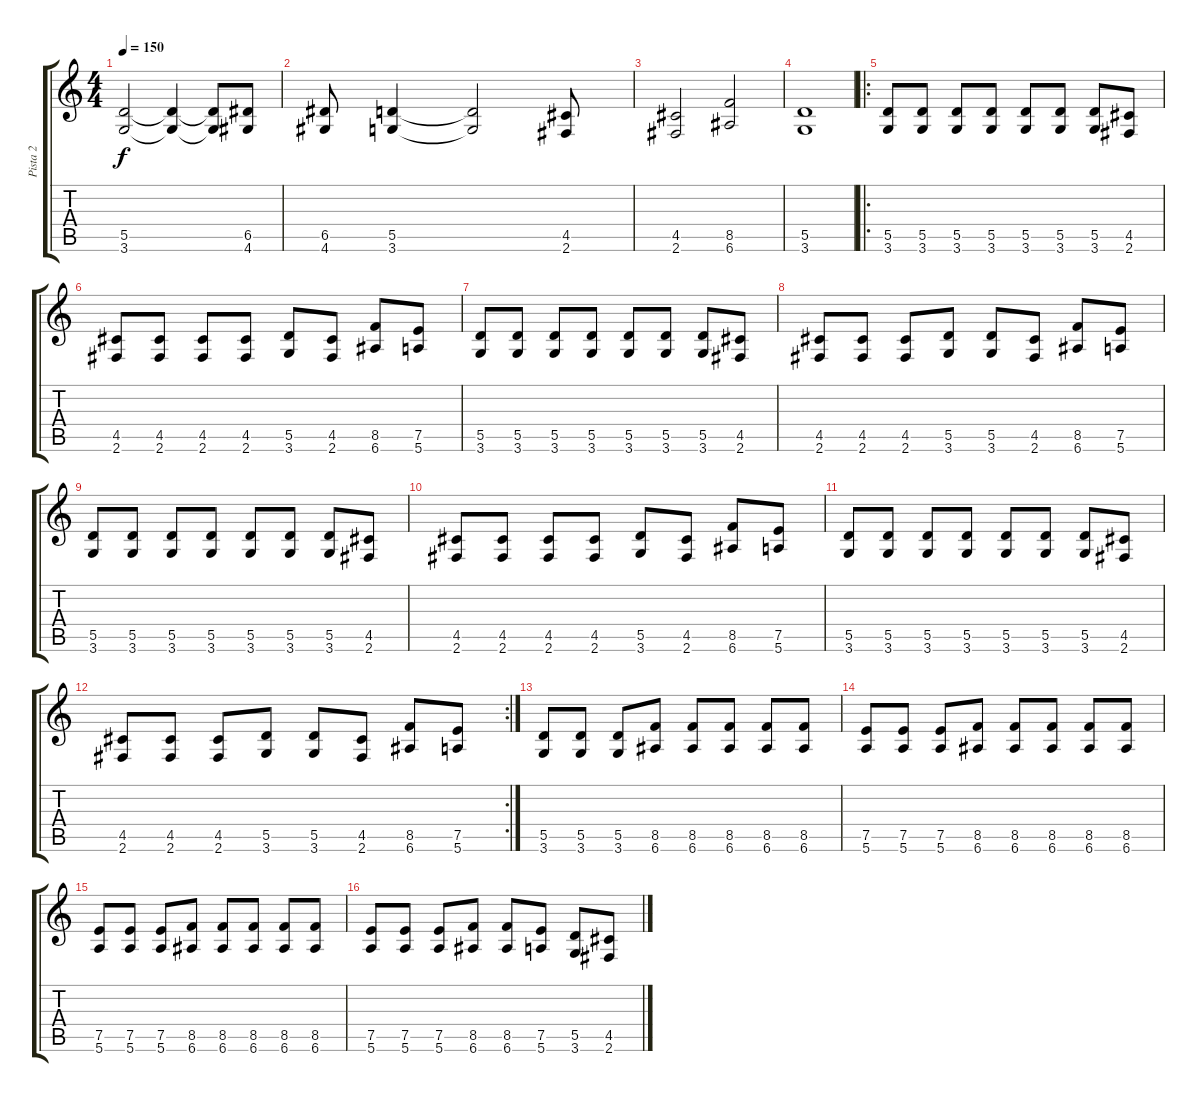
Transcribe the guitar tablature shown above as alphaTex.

\track ("Pista 2" "Pista 2") {instrument distortionguitar}
\staff {score tabs}
\tuning (E4 B3 G3 D3 A2 E2) {hide}
\ts (4 4)
\tempo 150
\clef g2
\ks c
(5.5 3.6).2{dy f} (5.5{t} 3.6{t}).4 (5.5{t} 3.6{t}).8 (6.5 4.6).8 |
(6.5 4.6).8 (5.5 3.6).4 (5.5{t} 3.6{t}).2 (4.5 2.6).8 |
(4.5 2.6).2 (8.5 6.6).2 |
(5.5 3.6).1 |
\ro
(5.5 3.6).8 (5.5 3.6).8 (5.5 3.6).8 (5.5 3.6).8 (5.5 3.6).8 (5.5 3.6).8 (5.5 3.6).8 (4.5 2.6).8 |
(4.5 2.6).8 (4.5 2.6).8 (4.5 2.6).8 (4.5 2.6).8 (5.5 3.6).8 (4.5 2.6).8 (8.5 6.6).8 (7.5 5.6).8 |
(5.5 3.6).8 (5.5 3.6).8 (5.5 3.6).8 (5.5 3.6).8 (5.5 3.6).8 (5.5 3.6).8 (5.5 3.6).8 (4.5 2.6).8 |
(4.5 2.6).8 (4.5 2.6).8 (4.5 2.6).8 (5.5 3.6).8 (5.5 3.6).8 (4.5 2.6).8 (8.5 6.6).8 (7.5 5.6).8 |
(5.5 3.6).8 (5.5 3.6).8 (5.5 3.6).8 (5.5 3.6).8 (5.5 3.6).8 (5.5 3.6).8 (5.5 3.6).8 (4.5 2.6).8 |
(4.5 2.6).8 (4.5 2.6).8 (4.5 2.6).8 (4.5 2.6).8 (5.5 3.6).8 (4.5 2.6).8 (8.5 6.6).8 (7.5 5.6).8 |
(5.5 3.6).8 (5.5 3.6).8 (5.5 3.6).8 (5.5 3.6).8 (5.5 3.6).8 (5.5 3.6).8 (5.5 3.6).8 (4.5 2.6).8 |
\rc 2
(4.5 2.6).8 (4.5 2.6).8 (4.5 2.6).8 (5.5 3.6).8 (5.5 3.6).8 (4.5 2.6).8 (8.5 6.6).8 (7.5 5.6).8 |
(5.5 3.6).8 (5.5 3.6).8 (5.5 3.6).8 (8.5 6.6).8 (8.5 6.6).8 (8.5 6.6).8 (8.5 6.6).8 (8.5 6.6).8 |
(7.5 5.6).8 (7.5 5.6).8 (7.5 5.6).8 (8.5 6.6).8 (8.5 6.6).8 (8.5 6.6).8 (8.5 6.6).8 (8.5 6.6).8 |
(7.5 5.6).8 (7.5 5.6).8 (7.5 5.6).8 (8.5 6.6).8 (8.5 6.6).8 (8.5 6.6).8 (8.5 6.6).8 (8.5 6.6).8 |
(7.5 5.6).8 (7.5 5.6).8 (7.5 5.6).8 (8.5 6.6).8 (8.5 6.6).8 (7.5 5.6).8 (5.5 3.6).8 (4.5 2.6).8
